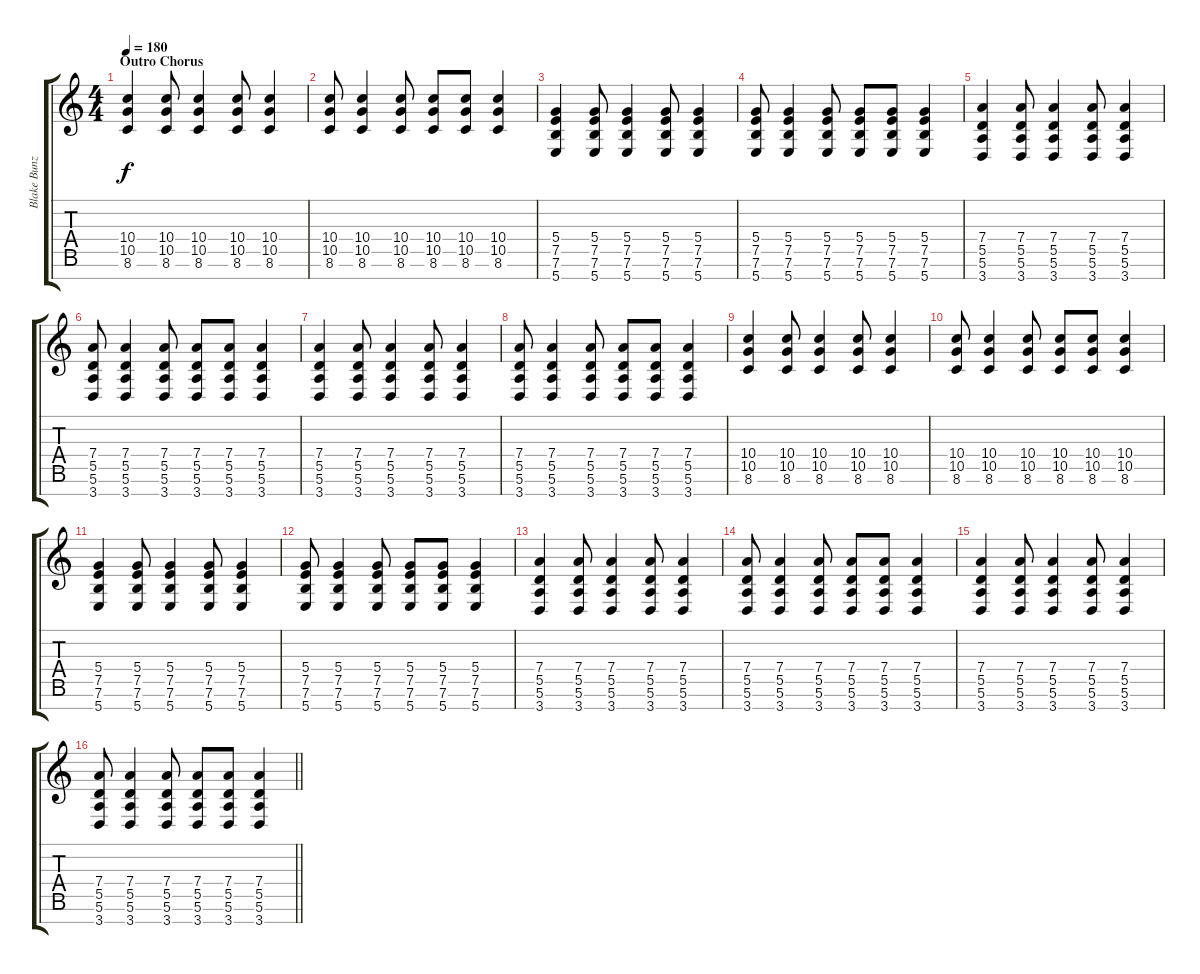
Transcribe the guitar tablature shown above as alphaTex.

\track ("Blake Bunzel (Rhythm Guitar)" "Blake Bunz") {instrument distortionguitar}
\staff {score tabs}
\tuning (E4 B3 G3 D3 A2 E2 B1) {hide}
\ts (4 4)
\section ("" "Outro Chorus")
\tempo 180
\clef g2
\ks c
(10.4 10.5 8.6).4{dy f} (10.4 10.5 8.6).8 (10.4 10.5 8.6).4 (10.4 10.5 8.6).8 (10.4 10.5 8.6).4 |
(10.4 10.5 8.6).8 (10.4 10.5 8.6).4 (10.4 10.5 8.6).8 (10.4 10.5 8.6).8 (10.4 10.5 8.6).8 (10.4 10.5 8.6).4 |
(5.4 7.5 7.6 5.7).4 (5.4 7.5 7.6 5.7).8 (5.4 7.5 7.6 5.7).4 (5.4 7.5 7.6 5.7).8 (5.4 7.5 7.6 5.7).4 |
(5.4 7.5 7.6 5.7).8 (5.4 7.5 7.6 5.7).4 (5.4 7.5 7.6 5.7).8 (5.4 7.5 7.6 5.7).8 (5.4 7.5 7.6 5.7).8 (5.4 7.5 7.6 5.7).4 |
(7.4 5.5 5.6 3.7).4 (7.4 5.5 5.6 3.7).8 (7.4 5.5 5.6 3.7).4 (7.4 5.5 5.6 3.7).8 (7.4 5.5 5.6 3.7).4 |
(7.4 5.5 5.6 3.7).8 (7.4 5.5 5.6 3.7).4 (7.4 5.5 5.6 3.7).8 (7.4 5.5 5.6 3.7).8 (7.4 5.5 5.6 3.7).8 (7.4 5.5 5.6 3.7).4 |
(7.4 5.5 5.6 3.7).4 (7.4 5.5 5.6 3.7).8 (7.4 5.5 5.6 3.7).4 (7.4 5.5 5.6 3.7).8 (7.4 5.5 5.6 3.7).4 |
(7.4 5.5 5.6 3.7).8 (7.4 5.5 5.6 3.7).4 (7.4 5.5 5.6 3.7).8 (7.4 5.5 5.6 3.7).8 (7.4 5.5 5.6 3.7).8 (7.4 5.5 5.6 3.7).4 |
(10.4 10.5 8.6).4 (10.4 10.5 8.6).8 (10.4 10.5 8.6).4 (10.4 10.5 8.6).8 (10.4 10.5 8.6).4 |
(10.4 10.5 8.6).8 (10.4 10.5 8.6).4 (10.4 10.5 8.6).8 (10.4 10.5 8.6).8 (10.4 10.5 8.6).8 (10.4 10.5 8.6).4 |
(5.4 7.5 7.6 5.7).4 (5.4 7.5 7.6 5.7).8 (5.4 7.5 7.6 5.7).4 (5.4 7.5 7.6 5.7).8 (5.4 7.5 7.6 5.7).4 |
(5.4 7.5 7.6 5.7).8 (5.4 7.5 7.6 5.7).4 (5.4 7.5 7.6 5.7).8 (5.4 7.5 7.6 5.7).8 (5.4 7.5 7.6 5.7).8 (5.4 7.5 7.6 5.7).4 |
(7.4 5.5 5.6 3.7).4 (7.4 5.5 5.6 3.7).8 (7.4 5.5 5.6 3.7).4 (7.4 5.5 5.6 3.7).8 (7.4 5.5 5.6 3.7).4 |
(7.4 5.5 5.6 3.7).8 (7.4 5.5 5.6 3.7).4 (7.4 5.5 5.6 3.7).8 (7.4 5.5 5.6 3.7).8 (7.4 5.5 5.6 3.7).8 (7.4 5.5 5.6 3.7).4 |
(7.4 5.5 5.6 3.7).4 (7.4 5.5 5.6 3.7).8 (7.4 5.5 5.6 3.7).4 (7.4 5.5 5.6 3.7).8 (7.4 5.5 5.6 3.7).4 |
\barLineRight lightlight
(7.4 5.5 5.6 3.7).8 (7.4 5.5 5.6 3.7).4 (7.4 5.5 5.6 3.7).8 (7.4 5.5 5.6 3.7).8 (7.4 5.5 5.6 3.7).8 (7.4 5.5 5.6 3.7).4
